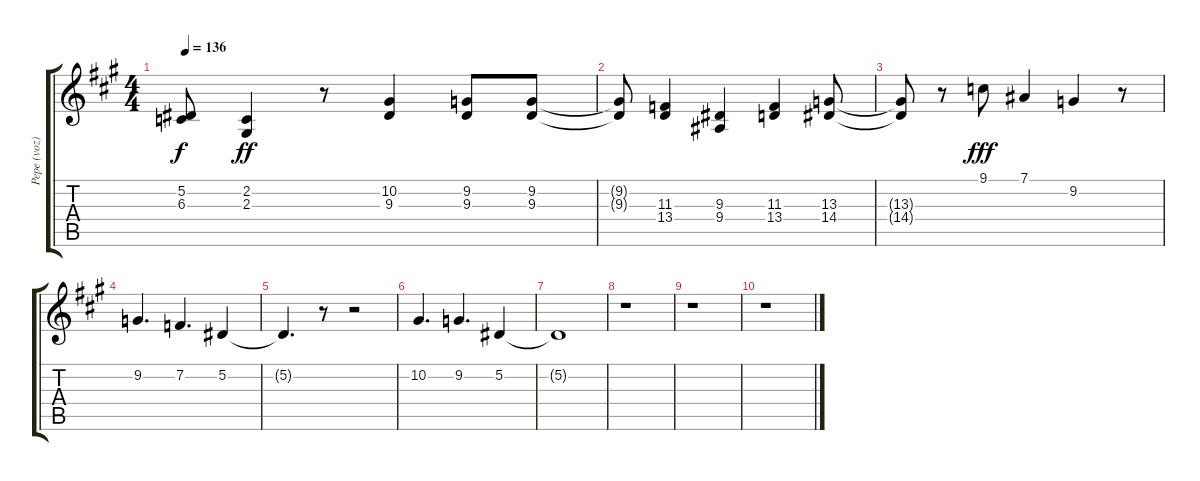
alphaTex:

\track ("Pepe (voz)" "Pepe (voz)") {instrument tenorsax}
\staff {score tabs}
\tuning (Eb4 Bb3 Gb3 Db3 Ab2 Eb2) {hide}
\ts (4 4)
\tempo 136
\clef g2
\ks a
(5.2{t} 6.3{t}).8{dy f} (2.2 2.3).4{dy ff} r.8 (10.2 9.3).4 (9.2 9.3).8 (9.2 9.3).8 |
(9.2{t} 9.3{t}).8 (11.3 13.4).4 (9.3 9.4).4 (11.3 13.4).4 (13.3 14.4).8 |
(13.3{t} 14.4{t}).8 r.8 9.1.8{dy fff} 7.1.4 9.2.4 r.8 |
9.2.4{d} 7.2.4{d} 5.2.4 |
5.2{t}.4{d} r.8 r.2 |
10.2.4{d} 9.2.4{d} 5.2.4 |
5.2{t}.1{volume 6} |
r.1 |
r.1 |
r.1
